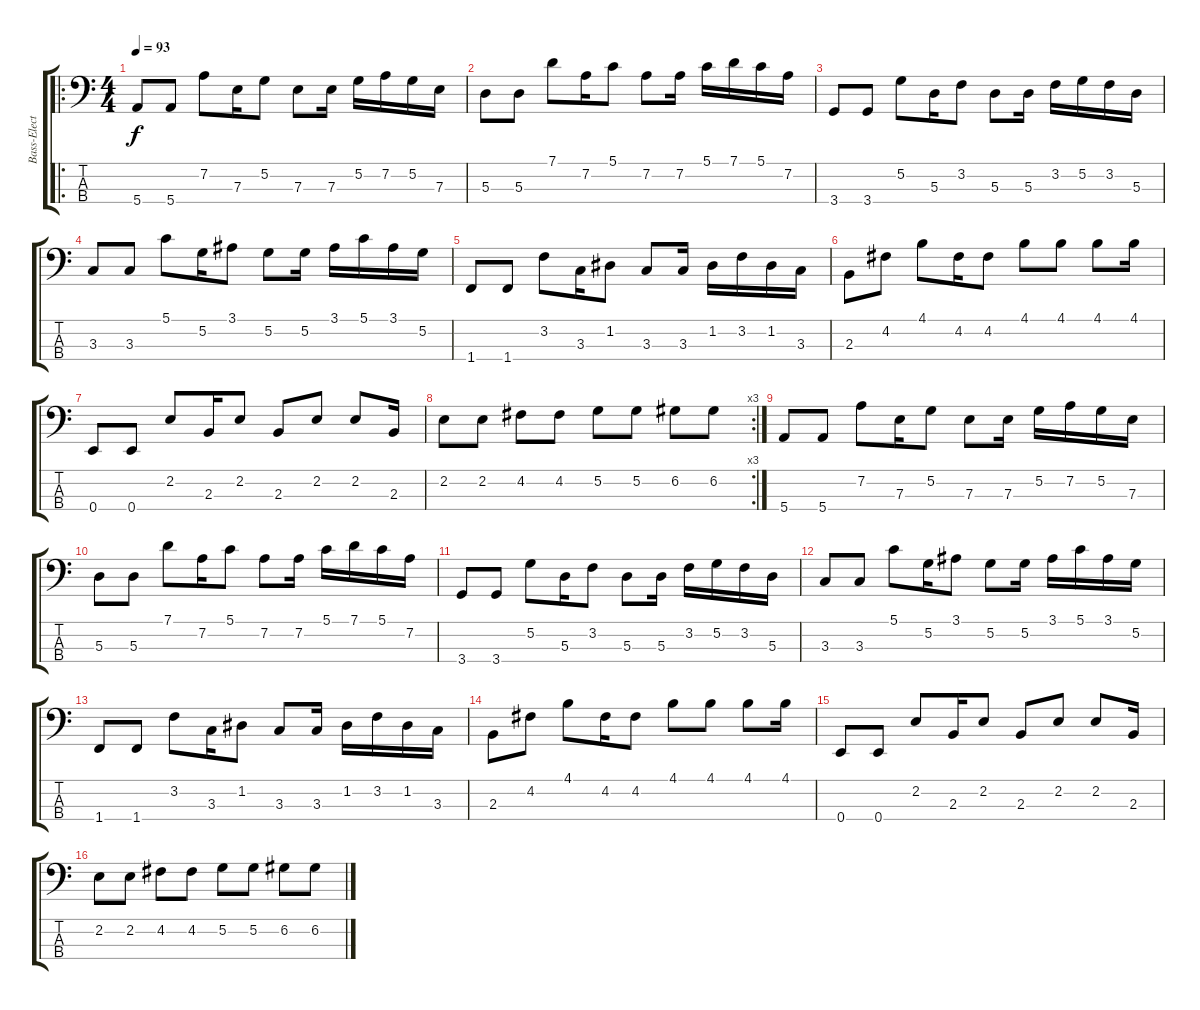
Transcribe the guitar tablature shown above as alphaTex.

\track ("Bass-Electric" "Bass-Elect") {instrument electricbassfinger}
\staff {score tabs}
\tuning (G2 D2 A1 E1) {hide}
\ro
\ts (4 4)
\tempo 93
\clef f4
\ks c
5.4.8{dy f instrument electricbassfinger} 5.4.8 7.2.8 7.3.16 5.2.8 7.3.8 7.3.16 5.2.16 7.2.16 5.2.16 7.3.16 |
5.3.8 5.3.8 7.1.8 7.2.16 5.1.8 7.2.8 7.2.16 5.1.16 7.1.16 5.1.16 7.2.16 |
3.4.8 3.4.8 5.2.8 5.3.16 3.2.8 5.3.8 5.3.16 3.2.16 5.2.16 3.2.16 5.3.16 |
3.3.8 3.3.8 5.1.8 5.2.16 3.1.8 5.2.8 5.2.16 3.1.16 5.1.16 3.1.16 5.2.16 |
1.4.8 1.4.8 3.2.8 3.3.16 1.2.8 3.3.8 3.3.16 1.2.16 3.2.16 1.2.16 3.3.16 |
2.3.8 4.2.8 4.1.8 4.2.16 4.2.8 4.1.8 4.1.8 4.1.8 4.1.16 |
0.4.8 0.4.8 2.2.8 2.3.16 2.2.8 2.3.8 2.2.8 2.2.8 2.3.16 |
\rc 3
2.2.8 2.2.8 4.2.8 4.2.8 5.2.8 5.2.8 6.2.8 6.2.8 |
5.4.8 5.4.8 7.2.8 7.3.16 5.2.8 7.3.8 7.3.16 5.2.16 7.2.16 5.2.16 7.3.16 |
5.3.8 5.3.8 7.1.8 7.2.16 5.1.8 7.2.8 7.2.16 5.1.16 7.1.16 5.1.16 7.2.16 |
3.4.8 3.4.8 5.2.8 5.3.16 3.2.8 5.3.8 5.3.16 3.2.16 5.2.16 3.2.16 5.3.16 |
3.3.8 3.3.8 5.1.8 5.2.16 3.1.8 5.2.8 5.2.16 3.1.16 5.1.16 3.1.16 5.2.16 |
1.4.8 1.4.8 3.2.8 3.3.16 1.2.8 3.3.8 3.3.16 1.2.16 3.2.16 1.2.16 3.3.16 |
2.3.8 4.2.8 4.1.8 4.2.16 4.2.8 4.1.8 4.1.8 4.1.8 4.1.16 |
0.4.8 0.4.8 2.2.8 2.3.16 2.2.8 2.3.8 2.2.8 2.2.8 2.3.16 |
2.2.8 2.2.8 4.2.8 4.2.8 5.2.8 5.2.8 6.2.8 6.2.8
